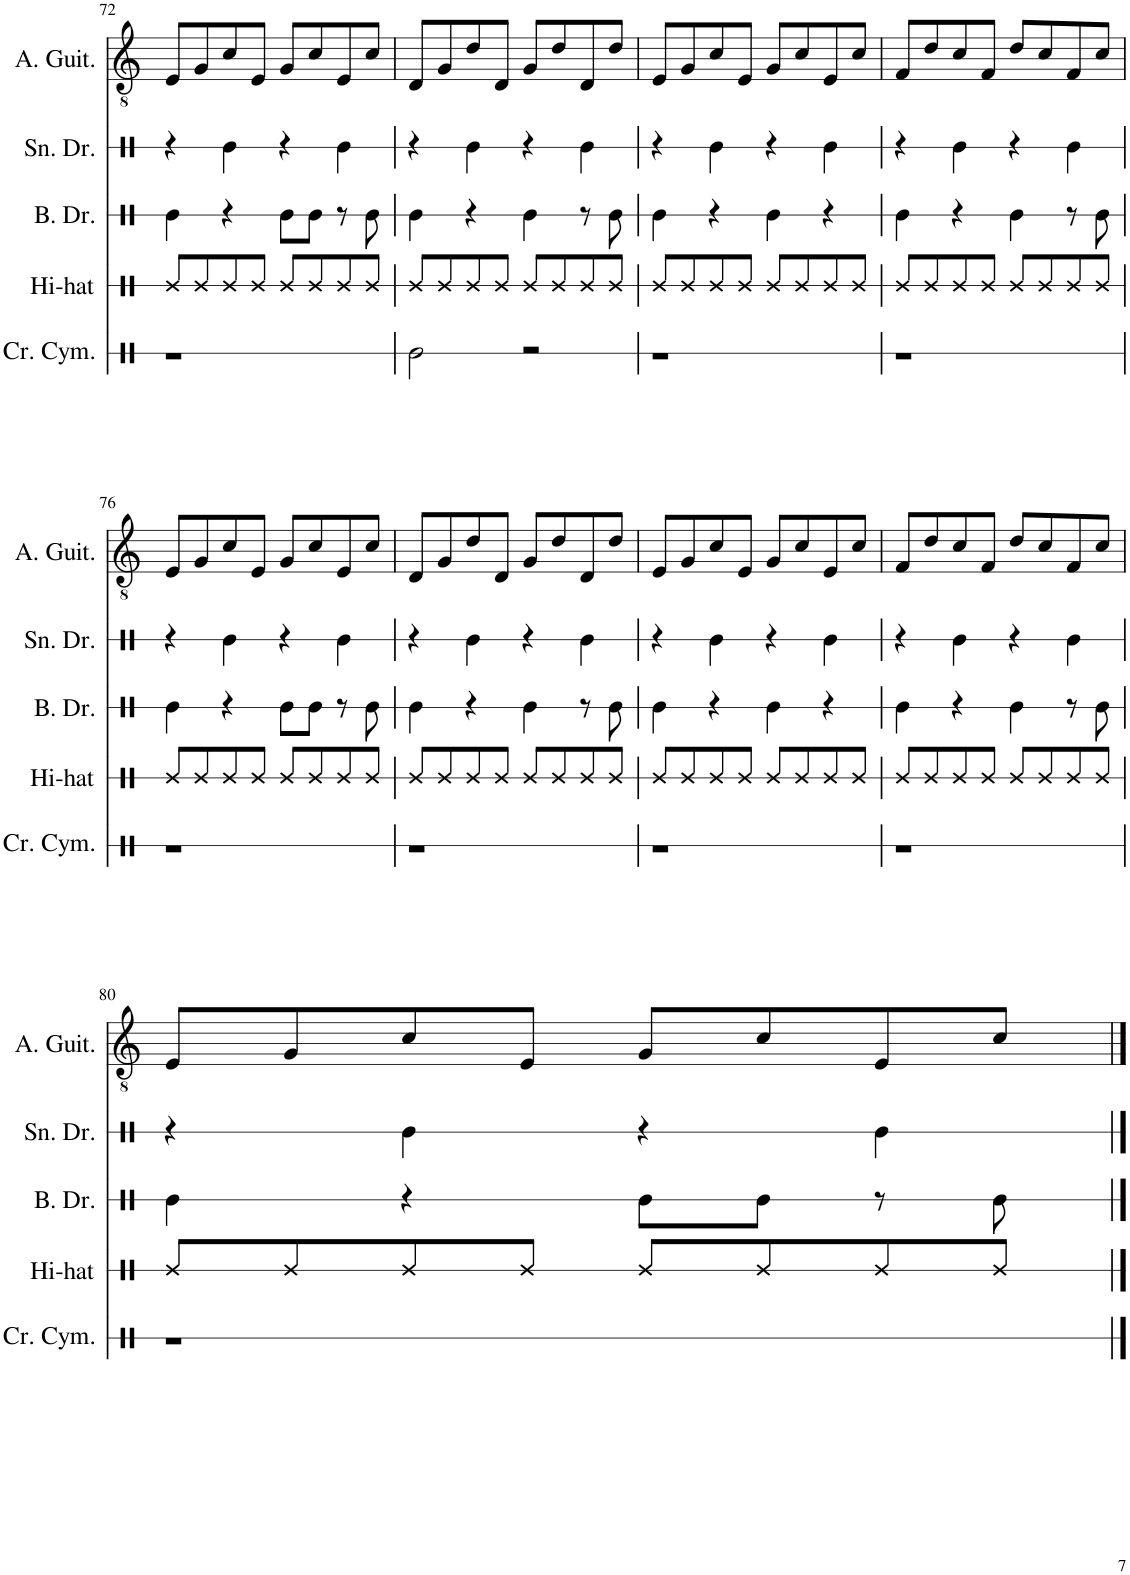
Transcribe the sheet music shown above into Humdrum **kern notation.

**kern	**kern	**kern	**kern	**kern
*part5	*part4	*part3	*part2	*part1
*staff5	*staff4	*staff3	*staff2	*staff1
*I"Crash Cymbal	*I"Hi-hat	*I"Bass Drum	*I"Snare Drum	*I"Alto Guitar
*I'Cr. Cym.	*I'Hi-hat	*I'B. Dr.	*I'Sn. Dr.	*I'A. Guit.
!!LO:PB:g=z
*clefX	*clefX	*clefX	*clefX	*clefGv2
*k[]	*k[]	*k[]	*k[]	*k[]
*M4/4	*M4/4	*M4/4	*M4/4	*M4/4
=72	=72	=72	=72	=72
1r	8Re/L	4Re\	4r	8E/L
.	8Re/	.	.	8G/
.	8Re/	4r	4Re\	8c/
.	8Re/J	.	.	8E/J
.	8Re/L	8Re\L	4r	8G/L
.	8Re/	8Re\J	.	8c/
.	8Re/	8r	4Re\	8E/
.	8Re/J	8Re\	.	8c/J
=73	=73	=73	=73	=73
2Re\	8Re/L	4Re\	4r	8D/L
.	8Re/	.	.	8G/
.	8Re/	4r	4Re\	8d/
.	8Re/J	.	.	8D/J
2r	8Re/L	4Re\	4r	8G/L
.	8Re/	.	.	8d/
.	8Re/	8r	4Re\	8D/
.	8Re/J	8Re\	.	8d/J
=74	=74	=74	=74	=74
1r	8Re/L	4Re\	4r	8E/L
.	8Re/	.	.	8G/
.	8Re/	4r	4Re\	8c/
.	8Re/J	.	.	8E/J
.	8Re/L	4Re\	4r	8G/L
.	8Re/	.	.	8c/
.	8Re/	4r	4Re\	8E/
.	8Re/J	.	.	8c/J
=75	=75	=75	=75	=75
1r	8Re/L	4Re\	4r	8F/L
.	8Re/	.	.	8d/
.	8Re/	4r	4Re\	8c/
.	8Re/J	.	.	8F/J
.	8Re/L	4Re\	4r	8d/L
.	8Re/	.	.	8c/
.	8Re/	8r	4Re\	8F/
.	8Re/J	8Re\	.	8c/J
!!LO:LB:g=z
=76	=76	=76	=76	=76
1r	8Re/L	4Re\	4r	8E/L
.	8Re/	.	.	8G/
.	8Re/	4r	4Re\	8c/
.	8Re/J	.	.	8E/J
.	8Re/L	8Re\L	4r	8G/L
.	8Re/	8Re\J	.	8c/
.	8Re/	8r	4Re\	8E/
.	8Re/J	8Re\	.	8c/J
=77	=77	=77	=77	=77
1r	8Re/L	4Re\	4r	8D/L
.	8Re/	.	.	8G/
.	8Re/	4r	4Re\	8d/
.	8Re/J	.	.	8D/J
.	8Re/L	4Re\	4r	8G/L
.	8Re/	.	.	8d/
.	8Re/	8r	4Re\	8D/
.	8Re/J	8Re\	.	8d/J
=78	=78	=78	=78	=78
1r	8Re/L	4Re\	4r	8E/L
.	8Re/	.	.	8G/
.	8Re/	4r	4Re\	8c/
.	8Re/J	.	.	8E/J
.	8Re/L	4Re\	4r	8G/L
.	8Re/	.	.	8c/
.	8Re/	4r	4Re\	8E/
.	8Re/J	.	.	8c/J
=79	=79	=79	=79	=79
1r	8Re/L	4Re\	4r	8F/L
.	8Re/	.	.	8d/
.	8Re/	4r	4Re\	8c/
.	8Re/J	.	.	8F/J
.	8Re/L	4Re\	4r	8d/L
.	8Re/	.	.	8c/
.	8Re/	8r	4Re\	8F/
.	8Re/J	8Re\	.	8c/J
!!LO:LB:g=z
=80	=80	=80	=80	=80
1r	8Re/L	4Re\	4r	8E/L
.	8Re/	.	.	8G/
.	8Re/	4r	4Re\	8c/
.	8Re/J	.	.	8E/J
.	8Re/L	8Re\L	4r	8G/L
.	8Re/	8Re\J	.	8c/
.	8Re/	8r	4Re\	8E/
.	8Re/J	8Re\	.	8c/J
==	==	==	==	==
*-	*-	*-	*-	*-
